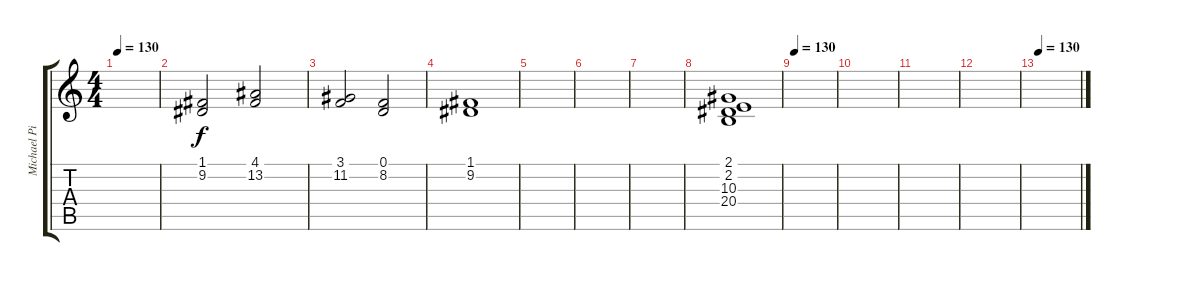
\track ("Michael Pinnella - Choeurs" "Michael Pi") {instrument choiraahs}
\staff {score tabs}
\tuning (D4 A3 F3 C3 G2 D2) {hide}
\ts (4 4)
\tempo 130
\clef g2
\ks c
|
(1.1 9.2).2{volume 12} (4.1 13.2).2 |
(3.1 11.2).2 (0.1 8.2).2 |
(1.1 9.2).1 |
|
|
|
(2.1 2.2 10.3 20.4).1 |
\tempo 130
|
|
|
|
\tempo 130
